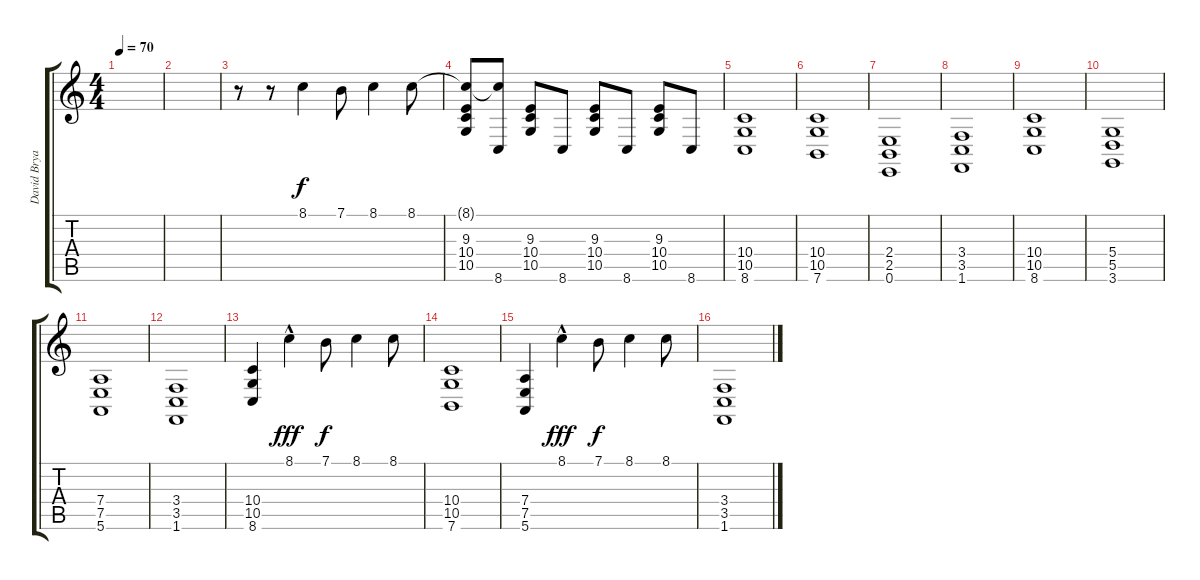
\track ("David Bryan" "David Brya") {instrument electricgrandpiano}
\staff {score tabs}
\tuning (E4 B3 G3 D3 A2 E2) {hide}
\ts (4 4)
\tempo 70
\clef g2
\ks c
|
|
r.8 r.8 8.1.4 7.1.8 8.1.4 8.1.8 |
(8.1{t} 9.3 10.4 10.5).8{volume 10} (8.1{t} 8.6).8 (9.3 10.4 10.5).8 8.6.8 (9.3 10.4 10.5).8 8.6.8 (9.3 10.4 10.5).8 8.6.8 |
(10.4 10.5 8.6).1 |
(10.4 10.5 7.6).1 |
(2.4 2.5 0.6).1 |
(3.4 3.5 1.6).1 |
(10.4 10.5 8.6).1 |
(5.4 5.5 3.6).1 |
(7.4 7.5 5.6).1 |
(3.4 3.5 1.6).1 |
(10.4 10.5 8.6).4 8.1{hac}.4{dy fff} 7.1.8{dy f} 8.1.4 8.1.8 |
(10.4 10.5 7.6).1 |
(7.4 7.5 5.6).4 8.1{hac}.4{dy fff} 7.1.8{dy f} 8.1.4 8.1.8 |
(3.4 3.5 1.6).1
